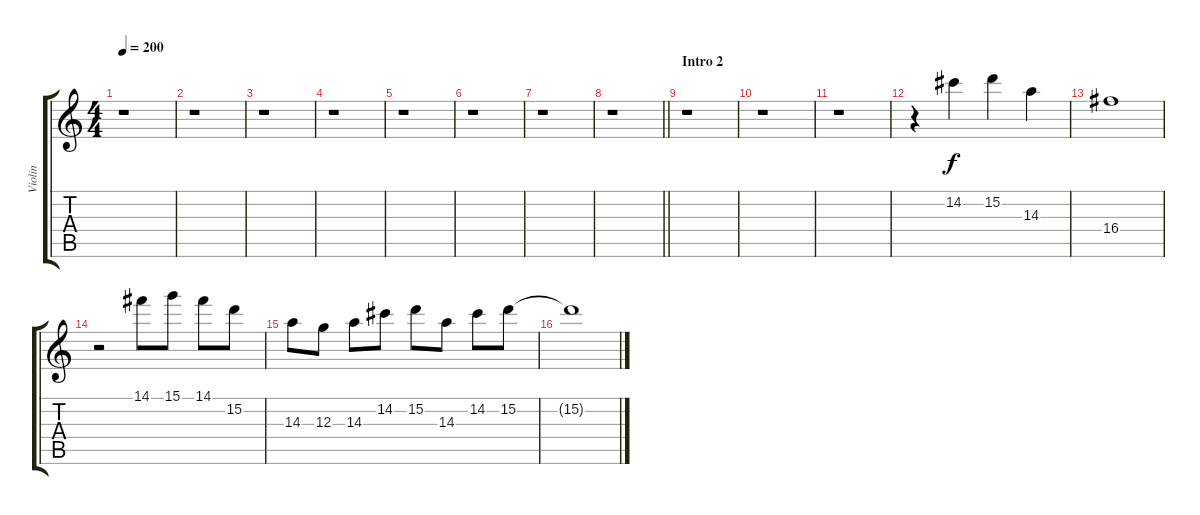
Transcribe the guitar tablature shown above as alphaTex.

\track ("Violin" "Violin") {instrument electricguitarclean}
\staff {score tabs}
\tuning (E4 B3 G3 D3 A2 E2) {hide}
\ts (4 4)
\tempo 200
\clef g2
\ks c
r.1{dy f} |
r.1 |
r.1 |
r.1 |
r.1 |
r.1 |
r.1 |
\barLineRight lightlight
r.1 |
\section ("" "Intro 2")
r.1 |
r.1 |
r.1 |
r.4 14.2.4 15.2.4 14.3.4 |
16.4.1 |
r.2 14.1.8 15.1.8 14.1.8 15.2.8 |
14.3.8 12.3.8 14.3.8 14.2.8 15.2.8 14.3.8 14.2.8 15.2.8 |
15.2{t}.1
